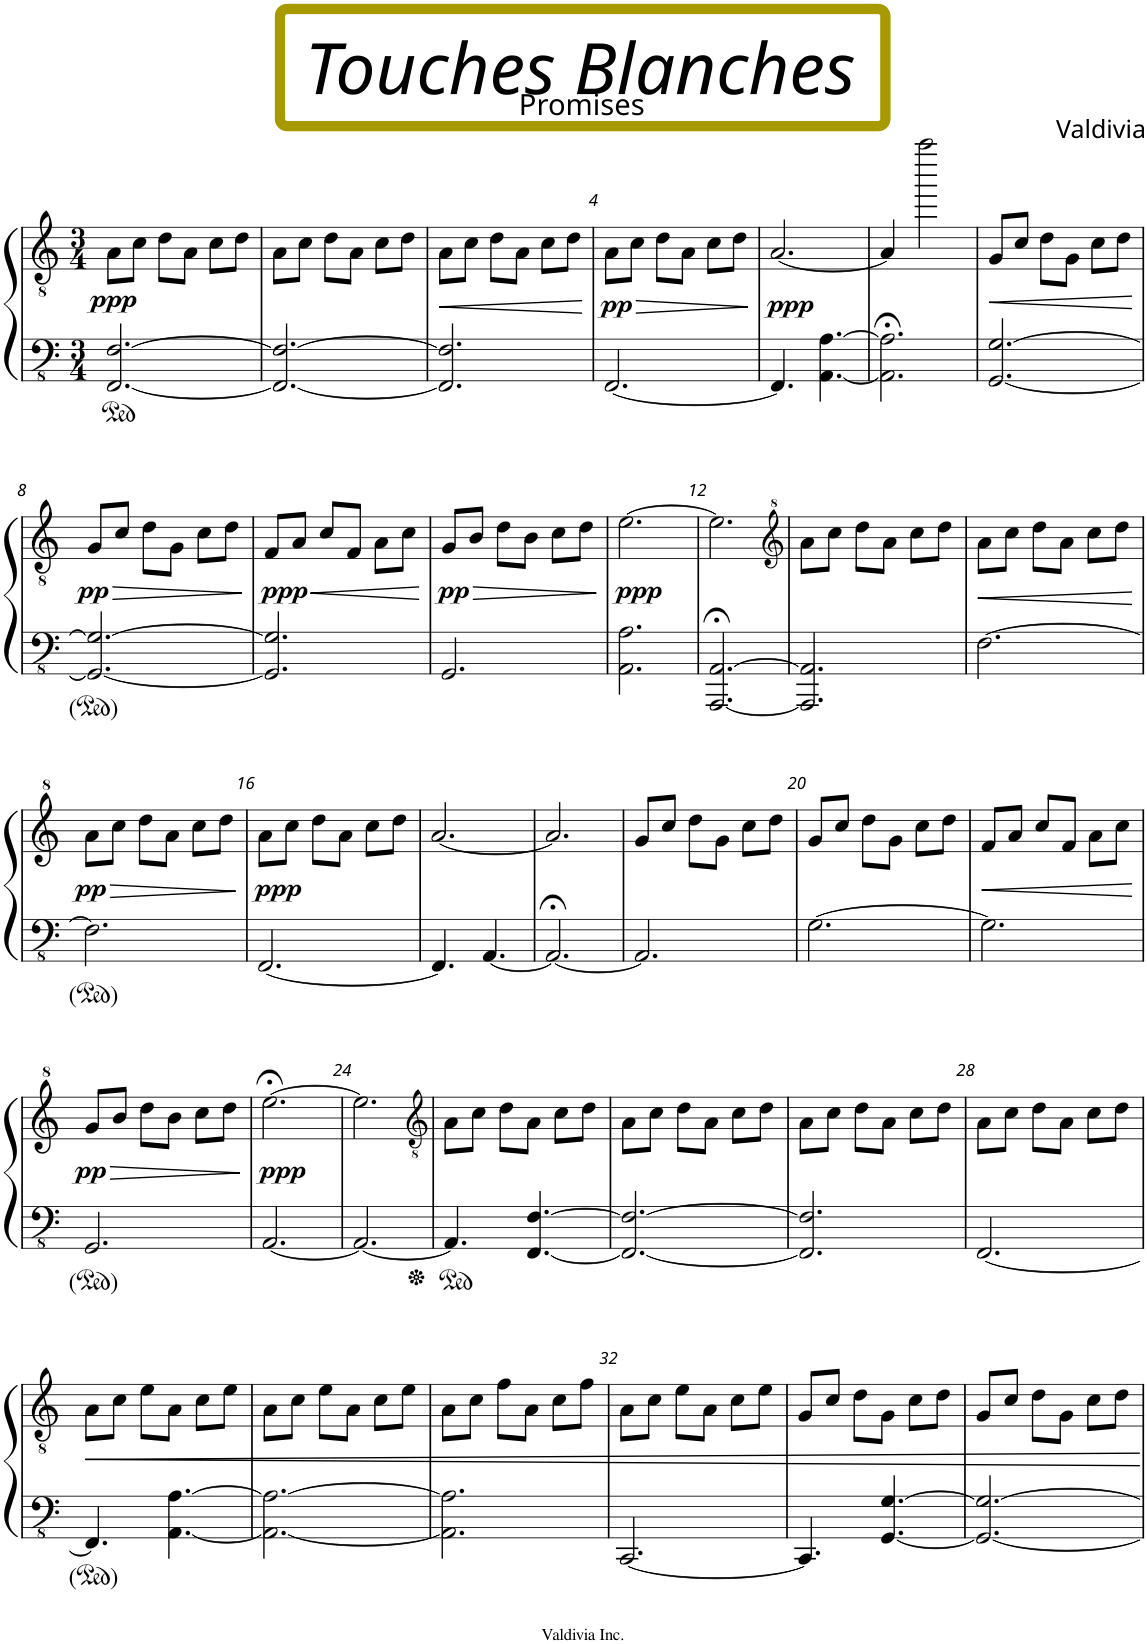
**kern	**kern	**dynam
*part1	*part1	*part1
*staff2	*staff1	*staff1/2
*I"Piano	*	*
*I'Pno.	*	*
*clefFv4	*clefGv2	*
*k[]	*k[]	*
*M3/4	*M3/4	*
=1	=1	=1
!	!LO:TX:a:Bi:color=#FFFFFF:t=Allegretto	!
!	!	!LO:DY:b
[2.FFF/ [2.FF/	8A\L	ppp
.	8c\J	.
.	8d\L	.
.	8A\J	.
.	8c\L	.
.	8d\J	.
=2	=2	=2
2.FFF/_ 2.FF/_	8A\L	.
.	8c\J	.
.	8d\L	.
.	8A\J	.
.	8c\L	.
.	8d\J	.
=3	=3	=3
!	!	!LO:HP:b
2.FFF/] 2.FF/]	8A\L	<
.	8c\J	.
.	8d\L	.
.	8A\J	.
.	8c\L	.
.	8d\J	.
.	.	[
=4	=4	=4
!	!	!LO:HP:b
!	!	!LO:DY:n=1:b
[2.FFF/	8A\L	> pp
.	8c\J	.
.	8d\L	.
.	8A\J	.
.	8c\L	.
.	8d\J	.
.	.	]
=5	=5	=5
!	!	!LO:DY:b
4.FFF/]	[2.A/	ppp
[4.AAA\ [4.AA\	.	.
=6	=6	=6
!	!LO:TX:a:Bi:color=#FFFFFF:t=Grave	!
2.AAA\];< 2.AA\];<	4A/]	.
.	2aaa\	.
=7	=7	=7
!	!	!LO:HP:b
[2.GGG/ [2.GG/	8G/L	<
!	!LO:TX:a:Bi:color=#FFFFFF:t=Allegretto	!
.	8c/J	.
.	8d\L	.
.	8G\J	.
.	8c\L	.
.	8d\J	.
.	.	[
!!LO:LB:g=z
=8	=8	=8
!	!	!LO:HP:b
!	!	!LO:DY:n=1:b
2.GGG/_ 2.GG/_	8G/L	> pp
.	8c/J	.
.	8d\L	.
.	8G\J	.
.	8c\L	.
.	8d\J	.
.	.	]
=9	=9	=9
!	!	!LO:HP:b
!	!	!LO:DY:n=1:b
2.GGG/] 2.GG/]	8F/L	< ppp
.	8A/J	.
.	8c/L	.
.	8F/J	.
.	8A\L	.
.	8c\J	.
.	.	[
=10	=10	=10
!	!	!LO:HP:b
!	!	!LO:DY:n=1:b
2.GGG/	8G/L	> pp
.	8B/J	.
.	8d\L	.
.	8B\J	.
.	8c\L	.
.	8d\J	.
.	.	]
=11	=11	=11
!	!	!LO:DY:b
2.AAA\ 2.AA\	[2.e\	ppp
=12	=12	=12
!	!LO:TX:a:Bi:color=#FFFFFF:t=Grave	!
[2.AAAA/;< [2.AAA/;<	2.e\]	.
=13	=13	=13
*	*clefG^2	*
!	!LO:TX:a:Bi:color=#FFFFFF:t=Allegretto	!
2.AAAA/] 2.AAA/]	8aa\L	.
.	8ccc\J	.
.	8ddd\L	.
.	8aa\J	.
.	8ccc\L	.
.	8ddd\J	.
=14	=14	=14
!	!	!LO:HP:b
[2.FF\	8aa\L	<
.	8ccc\J	.
.	8ddd\L	.
.	8aa\J	.
.	8ccc\L	.
.	8ddd\J	.
.	.	[
!!LO:LB:g=z
=15	=15	=15
!	!	!LO:HP:b
!	!	!LO:DY:n=1:b
2.FF\]	8aa\L	> pp
.	8ccc\J	.
.	8ddd\L	.
.	8aa\J	.
.	8ccc\L	.
.	8ddd\J	.
.	.	]
=16	=16	=16
!	!	!LO:DY:b
[2.FFF/	8aa\L	ppp
.	8ccc\J	.
.	8ddd\L	.
.	8aa\J	.
.	8ccc\L	.
.	8ddd\J	.
=17	=17	=17
4.FFF/]	[2.aa/	.
[4.AAA/	.	.
=18	=18	=18
!	!LO:TX:a:Bi:color=#FFFFFF:t=Grave	!
2.AAA;</_	2.aa/]	.
=19	=19	=19
2.AAA/]	8gg/L	.
!	!LO:TX:a:Bi:color=#FFFFFF:t=Allegretto	!
.	8ccc/J	.
.	8ddd\L	.
.	8gg\J	.
.	8ccc\L	.
.	8ddd\J	.
=20	=20	=20
[2.GG\	8gg/L	.
.	8ccc/J	.
.	8ddd\L	.
.	8gg\J	.
.	8ccc\L	.
.	8ddd\J	.
=21	=21	=21
!	!	!LO:HP:b
2.GG\]	8ff/L	<
.	8aa/J	.
.	8ccc/L	.
.	8ff/J	.
.	8aa\L	.
.	8ccc\J	.
.	.	[
!!LO:LB:g=z
=22	=22	=22
!	!	!LO:HP:b
!	!	!LO:DY:n=1:b
2.GGG/	8gg/L	> pp
.	8bb/J	.
.	8ddd\L	.
.	8bb\J	.
.	8ccc\L	.
.	8ddd\J	.
.	.	]
=23	=23	=23
!	!LO:TX:a:Bi:color=#FFFFFF:t=Grave	!
!	!	!LO:DY:b
[2.AAA/	[2.eee;<\	ppp
=24	=24	=24
2.AAA/_	2.eee\]	.
=25	=25	=25
*	*clefGv2	*
!	!LO:TX:a:Bi:color=#FFFFFF:t=Vivace	!
4.AAA/]	8A\L	.
.	8c\J	.
.	8d\L	.
[4.FFF/ [4.FF/	8A\J	.
.	8c\L	.
.	8d\J	.
=26	=26	=26
2.FFF/_ 2.FF/_	8A\L	.
.	8c\J	.
.	8d\L	.
.	8A\J	.
.	8c\L	.
.	8d\J	.
=27	=27	=27
2.FFF/] 2.FF/]	8A\L	.
.	8c\J	.
.	8d\L	.
.	8A\J	.
.	8c\L	.
.	8d\J	.
=28	=28	=28
[2.FFF/	8A\L	.
.	8c\J	.
.	8d\L	.
.	8A\J	.
.	8c\L	.
.	8d\J	.
!!LO:LB:g=z
=29	=29	=29
4.FFF/]	8A\L	.
.	8c\J	.
.	8e\L	.
[4.AAA\ [4.AA\	8A\J	.
.	8c\L	.
.	8e\J	.
=30	=30	=30
2.AAA\_ 2.AA\_	8A\L	.
.	8c\J	.
.	8e\L	.
.	8A\J	.
.	8c\L	.
.	8e\J	.
=31	=31	=31
2.AAA\] 2.AA\]	8A\L	.
.	8c\J	.
.	8f\L	.
.	8A\J	.
.	8c\L	.
.	8f\J	.
=32	=32	=32
[2.CCC/	8A\L	.
.	8c\J	.
.	8e\L	.
.	8A\J	.
.	8c\L	.
.	8e\J	.
=33	=33	=33
4.CCC/]	8G/L	.
.	8c/J	.
.	8d\L	.
[4.GGG/ [4.GG/	8G\J	.
.	8c\L	.
.	8d\J	.
=34	=34	=34
2.GGG/_ 2.GG/_	8G/L	.
.	8c/J	.
.	8d\L	.
.	8G\J	.
.	8c\L	.
.	8d\J	.
=	=	=
*-	*-	*-
